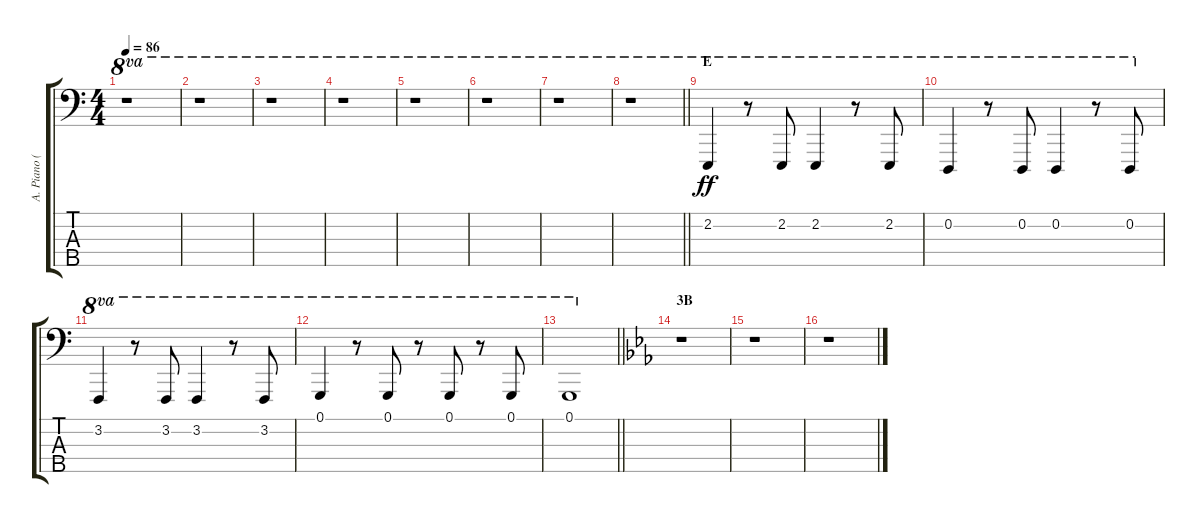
\track ("A. Piano (Left Hand)" "A. Piano (") {instrument acousticgrandpiano}
\staff {score tabs}
\tuning (G2 D2 A1 E1 B0) {hide}
\ts (4 4)
\tempo 86
\clef f4
\ks c
r.1{ot 8va dy ff} |
r.1{ot 8va} |
r.1{ot 8va} |
r.1{ot 8va} |
r.1{ot 8va} |
r.1{ot 8va} |
r.1{ot 8va} |
\barLineRight lightlight
r.1{ot 8va} |
\section ("" "E")
2.2.4{ot 8va} r.8{ot 8va} 2.2.8{ot 8va} 2.2.4{ot 8va} r.8{ot 8va} 2.2.8{ot 8va} |
0.2.4{ot 8va} r.8{ot 8va} 0.2.8{ot 8va} 0.2.4{ot 8va} r.8{ot 8va} 0.2.8{ot 8va} |
3.2.4{ot 8va} r.8{ot 8va} 3.2.8{ot 8va} 3.2.4{ot 8va} r.8{ot 8va} 3.2.8{ot 8va} |
0.1.4{ot 8va} r.8{ot 8va} 0.1.8{ot 8va} r.8{ot 8va} 0.1.8{ot 8va} r.8{ot 8va} 0.1.8{ot 8va} |
\barLineRight lightlight
0.1.1{ot 8va} |
\section ("" "3B")
\ks eb
r.1 |
r.1 |
r.1
